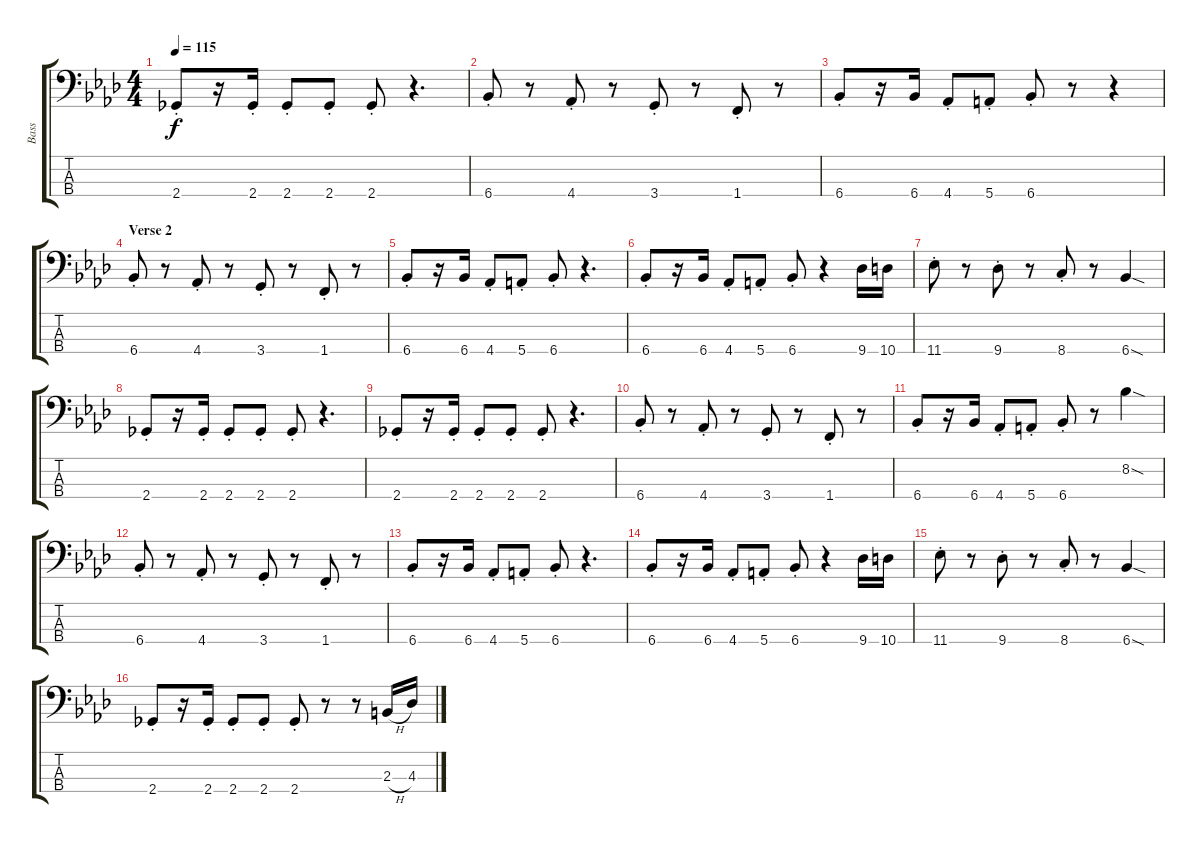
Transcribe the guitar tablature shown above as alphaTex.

\track ("Bass" "Bass") {instrument electricbasspick}
\staff {score tabs}
\tuning (G2 D2 A1 E1) {hide}
\ts (4 4)
\tempo 115
\clef f4
\ks ab
2.4{st}.8{dy f} r.16 2.4{st}.16 2.4{st}.8 2.4{st}.8 2.4{st}.8 r.4{d} |
6.4{st}.8 r.8 4.4{st}.8 r.8 3.4{st}.8 r.8 1.4{st}.8 r.8 |
6.4{st}.8 r.16 6.4.16 4.4{st}.8 5.4{st}.8 6.4{st}.8 r.8 r.4 |
\section ("" "Verse 2")
6.4{st}.8 r.8 4.4{st}.8 r.8 3.4{st}.8 r.8 1.4{st}.8 r.8 |
6.4{st}.8 r.16 6.4.16 4.4{st}.8 5.4{st}.8 6.4{st}.8 r.4{d} |
6.4{st}.8 r.16 6.4.16 4.4{st}.8 5.4{st}.8 6.4{st}.8 r.4 9.4.16 10.4.16 |
11.4{st}.8 r.8 9.4{st}.8 r.8 8.4{st}.8 r.8 6.4{sod}.4 |
2.4{st}.8 r.16 2.4{st}.16 2.4{st}.8 2.4{st}.8 2.4{st}.8 r.4{d} |
2.4{st}.8 r.16 2.4{st}.16 2.4{st}.8 2.4{st}.8 2.4{st}.8 r.4{d} |
6.4{st}.8 r.8 4.4{st}.8 r.8 3.4{st}.8 r.8 1.4{st}.8 r.8 |
6.4{st}.8 r.16 6.4.16 4.4{st}.8 5.4{st}.8 6.4{st}.8 r.8 8.2{sod}.4 |
6.4{st}.8 r.8 4.4{st}.8 r.8 3.4{st}.8 r.8 1.4{st}.8 r.8 |
6.4{st}.8 r.16 6.4.16 4.4{st}.8 5.4{st}.8 6.4{st}.8 r.4{d} |
6.4{st}.8 r.16 6.4.16 4.4{st}.8 5.4{st}.8 6.4{st}.8 r.4 9.4.16 10.4.16 |
11.4{st}.8 r.8 9.4{st}.8 r.8 8.4{st}.8 r.8 6.4{sod}.4 |
2.4{st}.8 r.16 2.4{st}.16 2.4{st}.8 2.4{st}.8 2.4{st}.8 r.8 r.8 2.3{h}.16 4.3.16
